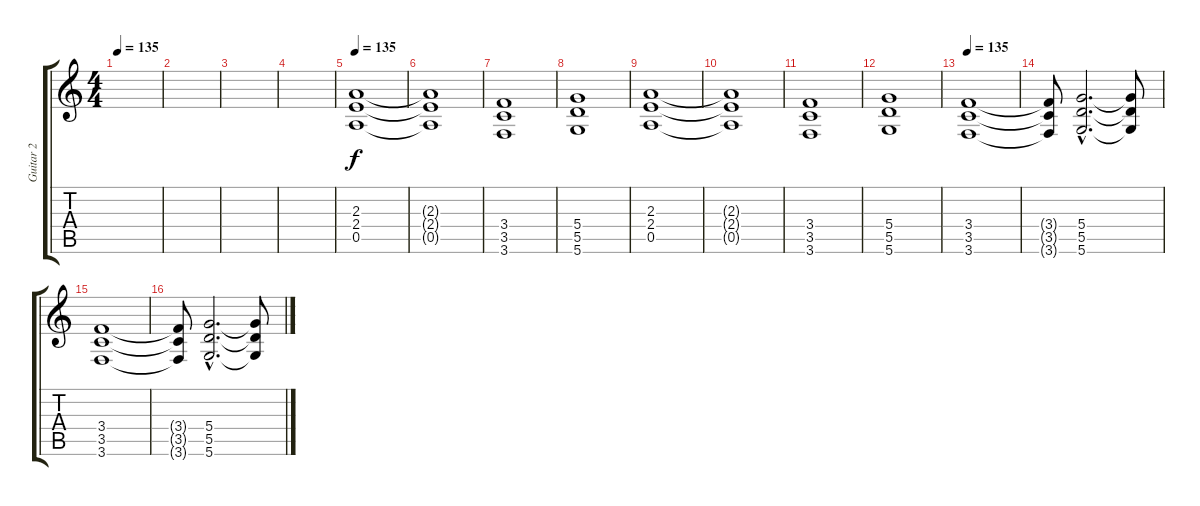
\track ("Guitar 2" "Guitar 2") {instrument distortionguitar}
\staff {score tabs}
\tuning (E4 B3 G3 D3 A2 D2) {hide}
\ts (4 4)
\tempo 135
\clef g2
\ks c
|
|
|
|
\tempo 135
(2.3 2.4 0.5).1 |
(2.3{t} 2.4{t} 0.5{t}).1 |
(3.4 3.5 3.6).1 |
(5.4 5.5 5.6).1 |
(2.3 2.4 0.5).1 |
(2.3{t} 2.4{t} 0.5{t}).1 |
(3.4 3.5 3.6).1 |
(5.4 5.5 5.6).1 |
\tempo 135
(3.4 3.5 3.6).1 |
(3.4{t} 3.5{t} 3.6{t}).8 (5.4{hac} 5.5{hac} 5.6{hac}).2{d} (5.4{t} 5.5{t} 5.6{t}).8 |
(3.4 3.5 3.6).1 |
(3.4{t} 3.5{t} 3.6{t}).8 (5.4{hac} 5.5{hac} 5.6{hac}).2{d} (5.4{t} 5.5{t} 5.6{t}).8
